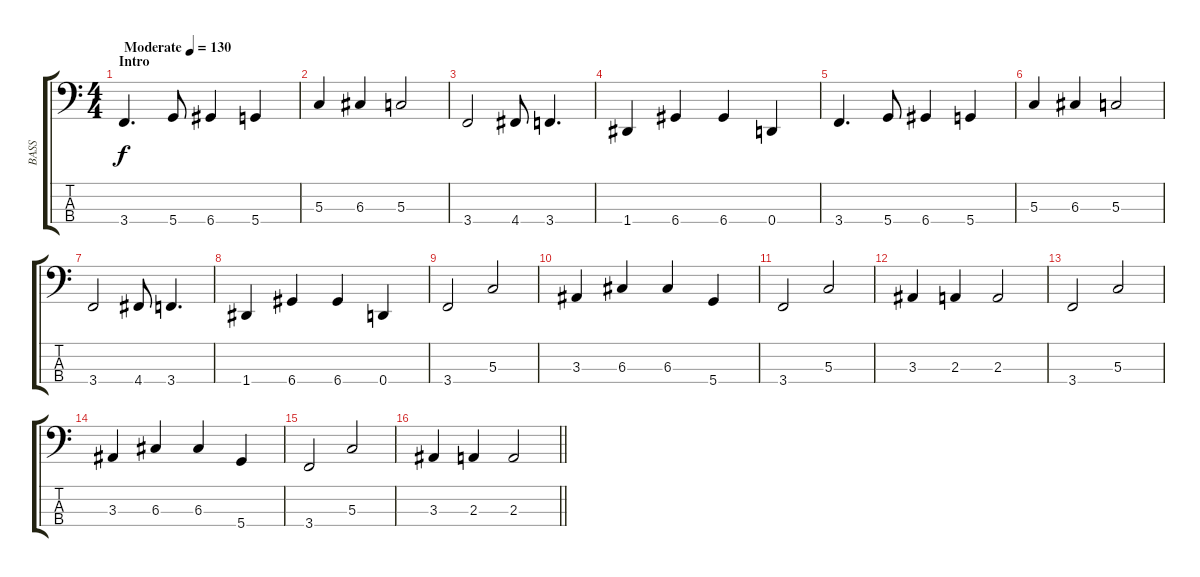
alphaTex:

\track ("BASS" "BASS") {instrument electricbassfinger}
\staff {score tabs}
\tuning (F2 C2 G1 D1) {hide}
\ts (4 4)
\section ("" "Intro")
\tempo (130 "Moderate")
\clef f4
\ks c
3.4.4{d dy f instrument electricbassfinger} 5.4.8 6.4.4 5.4.4 |
5.3.4 6.3.4 5.3.2 |
3.4.2 4.4.8 3.4.4{d} |
1.4.4 6.4.4 6.4.4 0.4.4 |
3.4.4{d} 5.4.8 6.4.4 5.4.4 |
5.3.4 6.3.4 5.3.2 |
3.4.2 4.4.8 3.4.4{d} |
1.4.4 6.4.4 6.4.4 0.4.4 |
3.4.2 5.3.2 |
3.3.4 6.3.4 6.3.4 5.4.4 |
3.4.2 5.3.2 |
3.3.4 2.3.4 2.3.2 |
3.4.2 5.3.2 |
3.3.4 6.3.4 6.3.4 5.4.4 |
3.4.2 5.3.2 |
\barLineRight lightlight
3.3.4 2.3.4 2.3.2
